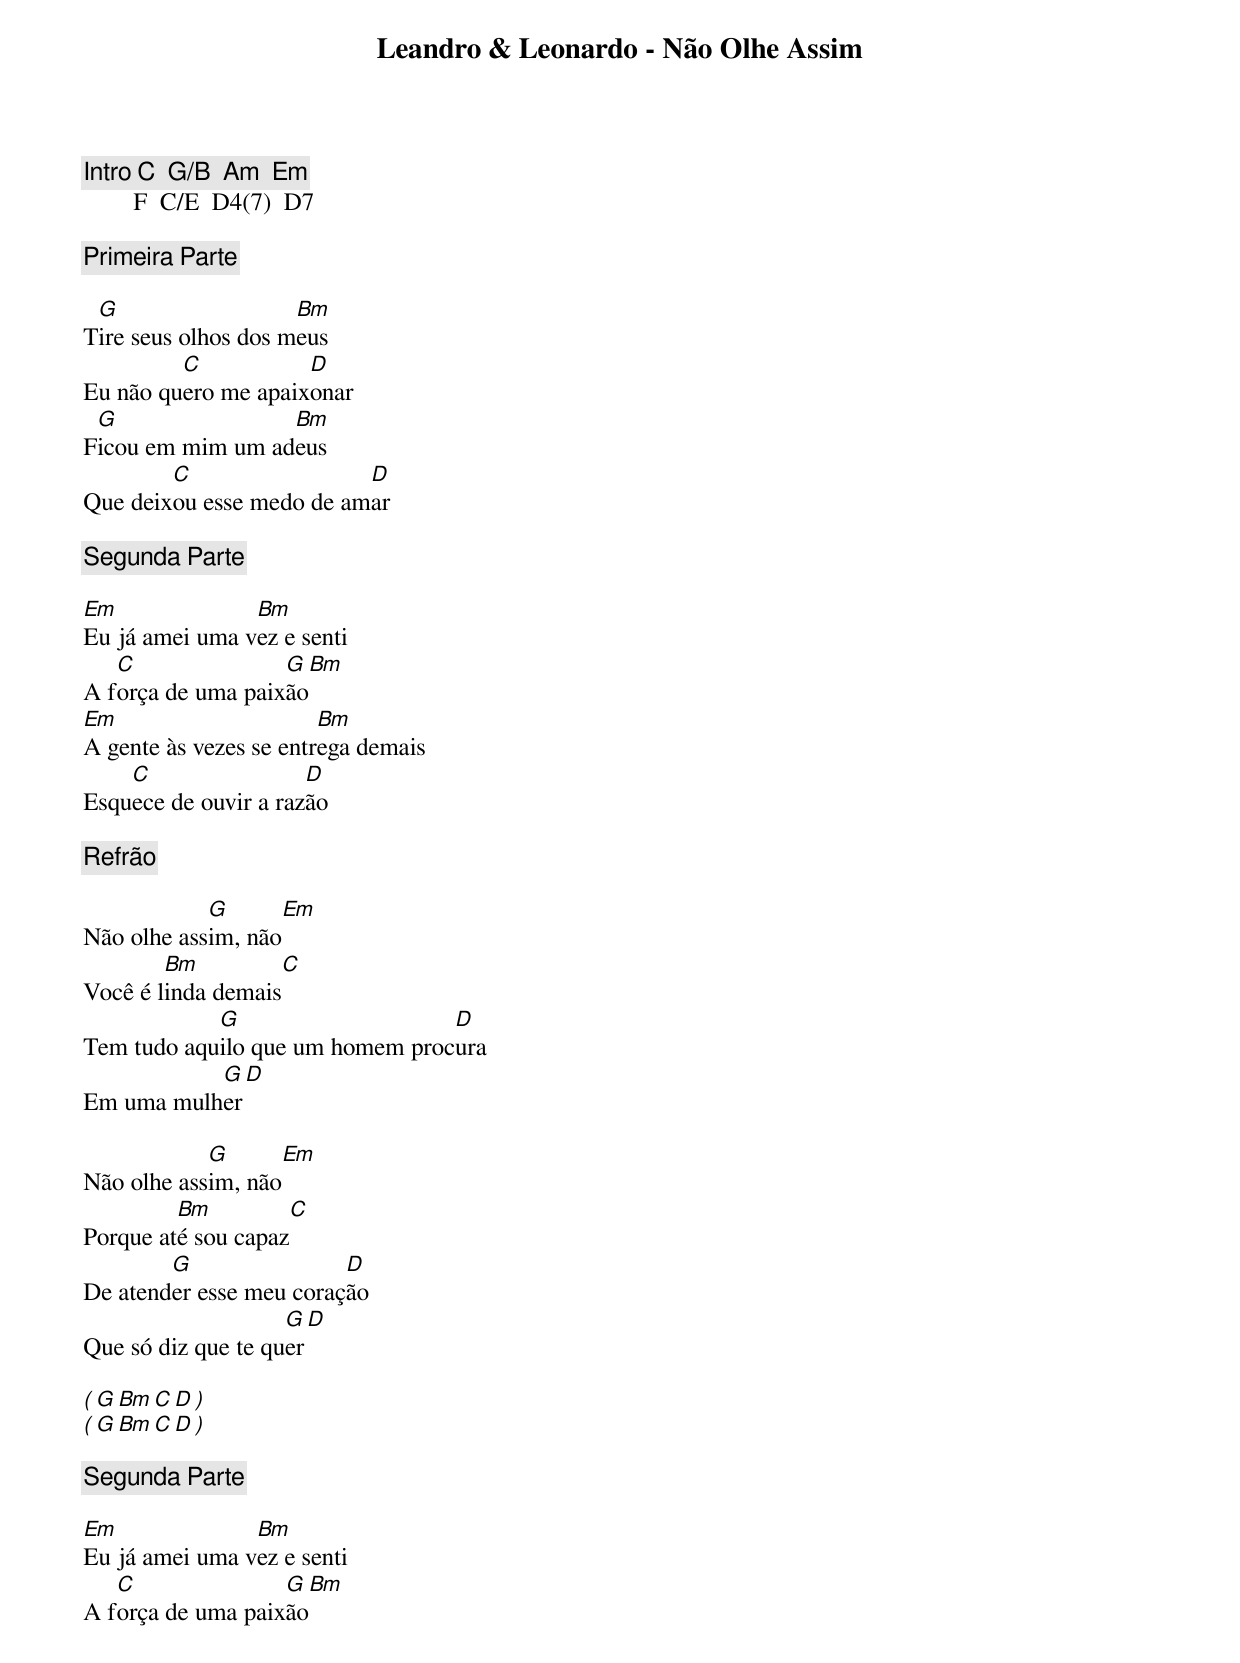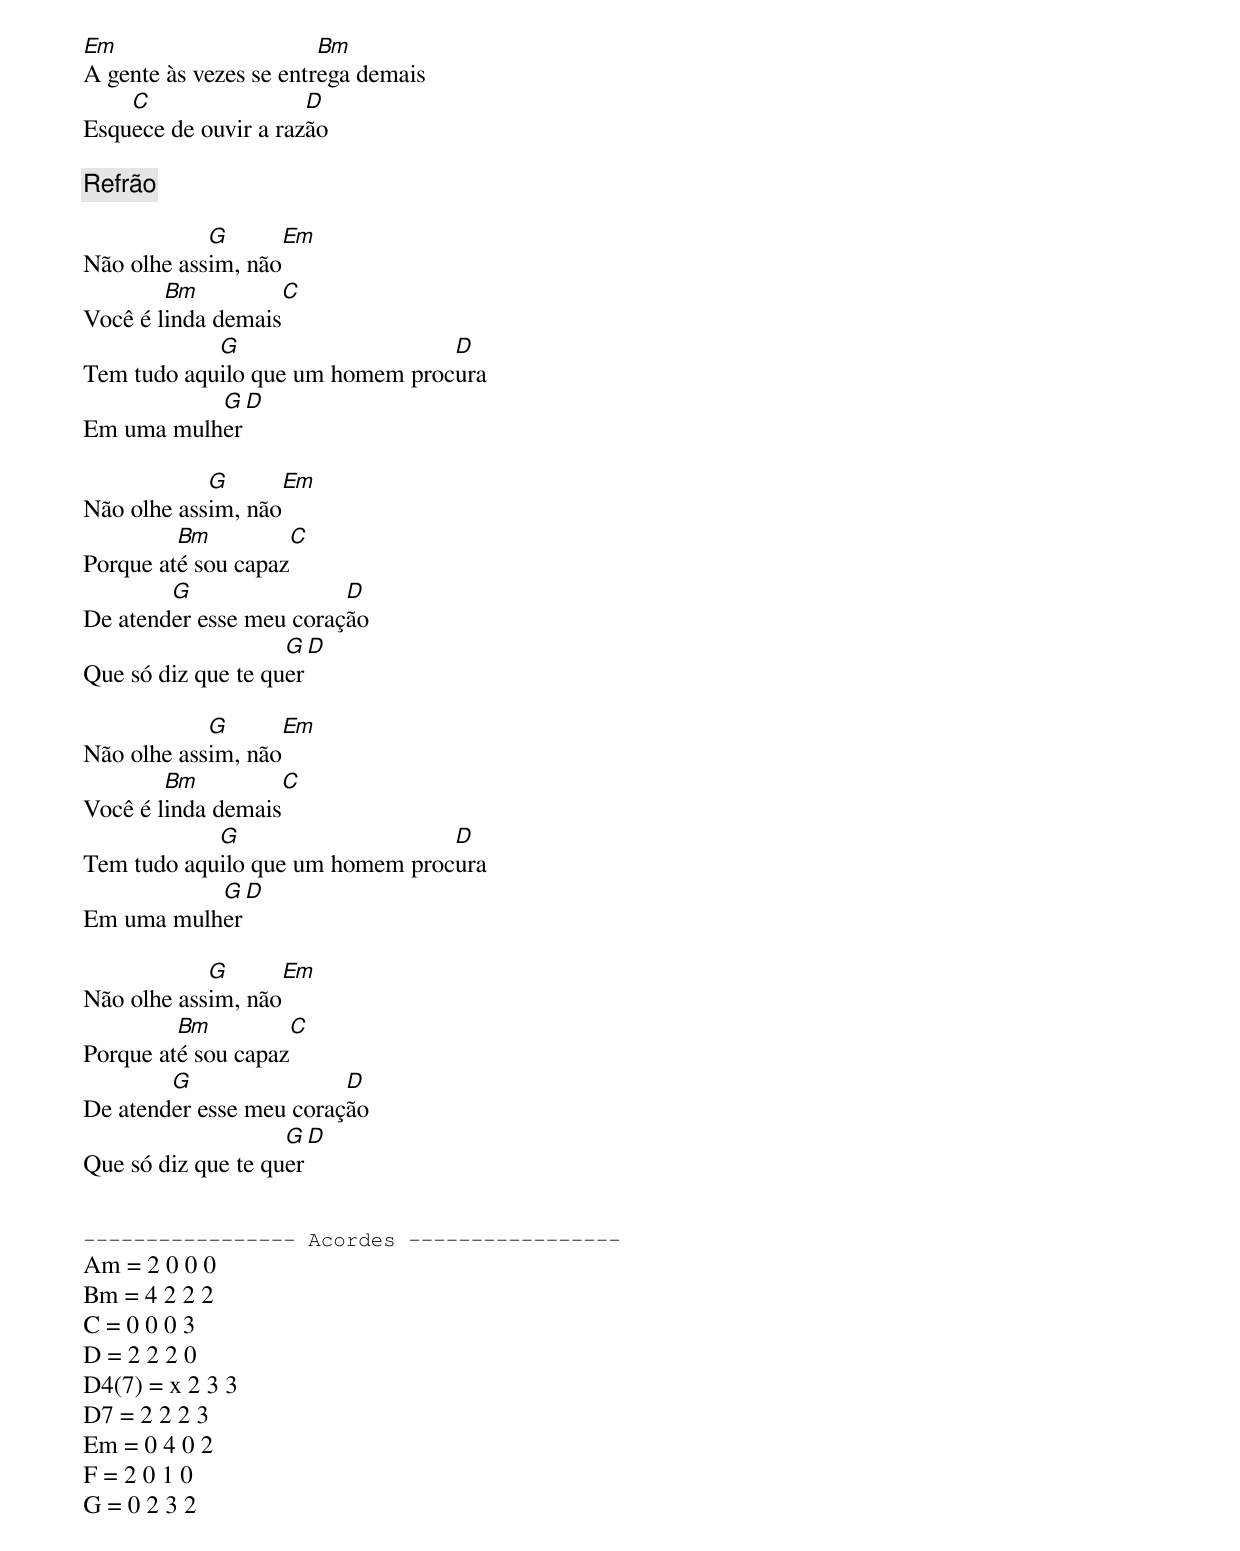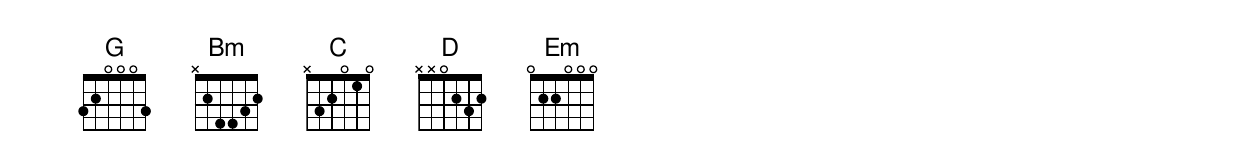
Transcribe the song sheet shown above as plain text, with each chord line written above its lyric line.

Leandro & Leonardo - Não Olhe Assim

[Intro] C  G/B  Am  Em
        F  C/E  D4(7)  D7

[Primeira Parte]

 G                   Bm
Tire seus olhos dos meus
         C           D
Eu não quero me apaixonar
 G                Bm
Ficou em mim um adeus
        C                 D
Que deixou esse medo de amar

[Segunda Parte]

Em              Bm
Eu já amei uma vez e senti
   C               G  Bm
A força de uma paixão
Em                      Bm
A gente às vezes se entrega demais
    C                 D
Esquece de ouvir a razão

[Refrão]

            G       Em
Não olhe assim, não
        Bm           C
Você é linda demais
            G                    D
Tem tudo aquilo que um homem procura
           G  D
Em uma mulher

            G       Em
Não olhe assim, não
         Bm          C
Porque até sou capaz
        G                D
De atender esse meu coração
                    G   D
Que só diz que te quer

( G  Bm  C  D )
( G  Bm  C  D )

[Segunda Parte]

Em              Bm
Eu já amei uma vez e senti
   C               G  Bm
A força de uma paixão
Em                      Bm
A gente às vezes se entrega demais
    C                 D
Esquece de ouvir a razão

[Refrão]

            G       Em
Não olhe assim, não
        Bm           C
Você é linda demais
            G                    D
Tem tudo aquilo que um homem procura
           G  D
Em uma mulher

            G       Em
Não olhe assim, não
         Bm          C
Porque até sou capaz
        G                D
De atender esse meu coração
                    G   D
Que só diz que te quer

            G       Em
Não olhe assim, não
        Bm           C
Você é linda demais
            G                    D
Tem tudo aquilo que um homem procura
           G  D
Em uma mulher

            G       Em
Não olhe assim, não
         Bm          C
Porque até sou capaz
        G                D
De atender esse meu coração
                    G   D
Que só diz que te quer


----------------- Acordes -----------------
Am = 2 0 0 0
Bm = 4 2 2 2
C = 0 0 0 3
D = 2 2 2 0
D4(7) = x 2 3 3
D7 = 2 2 2 3
Em = 0 4 0 2
F = 2 0 1 0
G = 0 2 3 2
